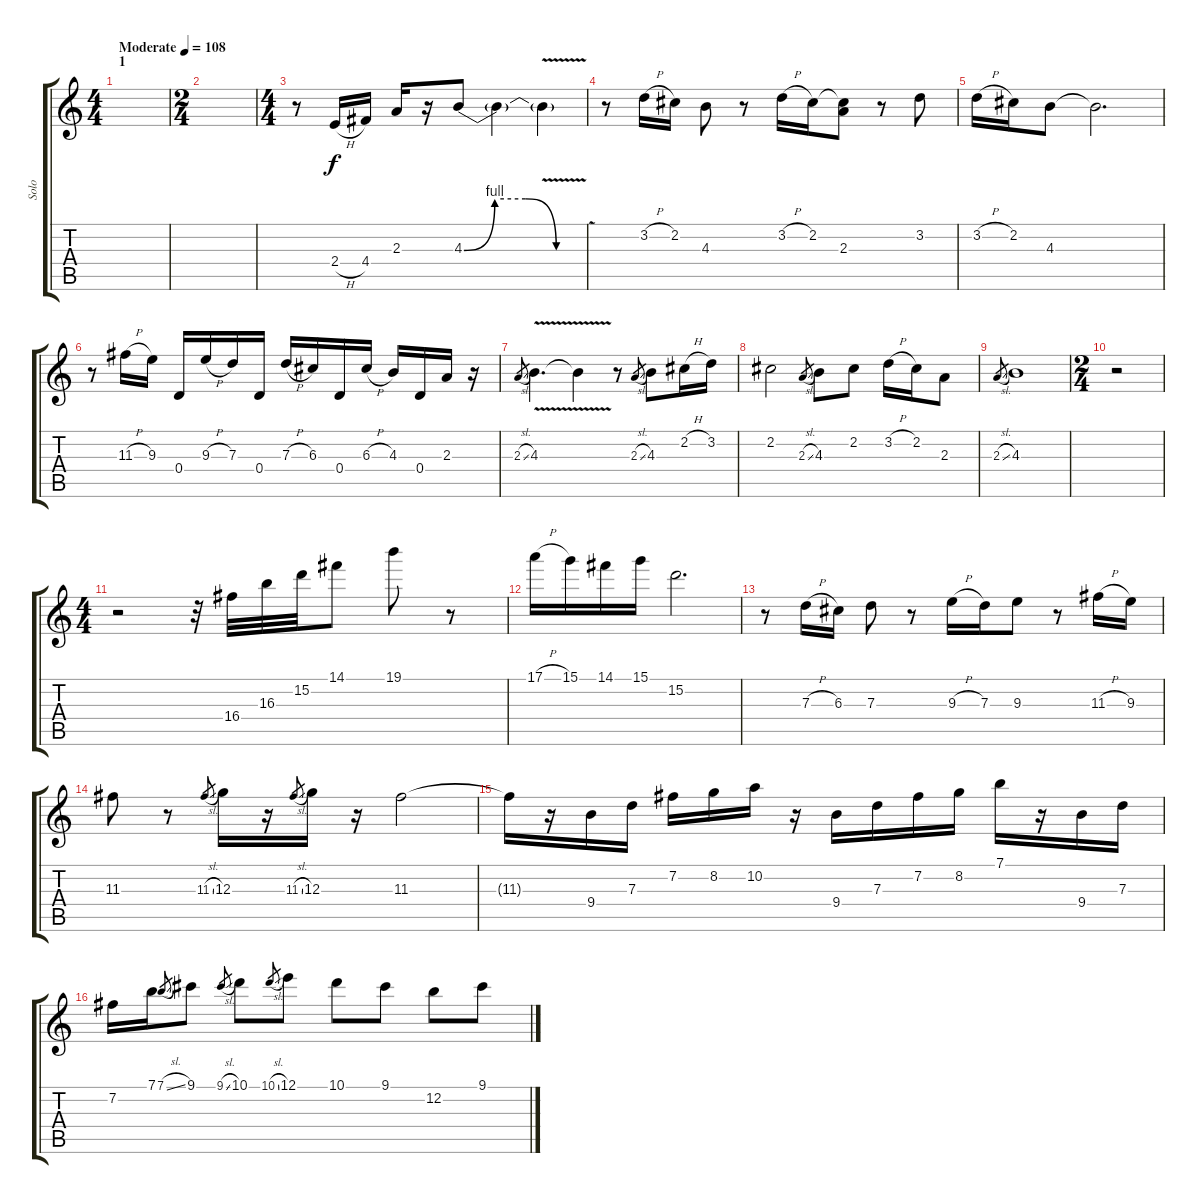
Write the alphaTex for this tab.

\track ("Solo" "Solo") {instrument electricguitarclean}
\staff {score tabs}
\tuning (E4 B3 G3 D3 A2 E2) {hide}
\ts (4 4)
\section ("" "1")
\tempo (108 "Moderate")
\clef g2
\ks c
|
\ts (2 4)
|
\ts (4 4)
r.8 2.4{h}.16 4.4.16 2.3.16 r.16 4.3{be (custom 0 0 15 4 30 4 45 0 60 0)}.8 4.3{t}.4 4.3{v t}.4 |
r.8 3.2{h}.16 2.2.16 4.3.8 r.8 3.2{h}.16 2.2.16 (2.2{t} 2.3).8 r.8 3.2.8 |
3.2{h}.16 2.2.16 4.3.8 4.3{t}.2{d} |
r.8 11.3{h}.16 9.3.16 0.4.16 9.3{h}.16 7.3.16 0.4.16 7.3{h}.16 6.3.16 0.4.16 6.3{h}.16 4.3.16 0.4.16 2.3.16 r.16 |
2.3{sl}.8{gr} 4.3{v}.4{d} 4.3{t}.4 r.8 2.3{sl}.8{gr} 4.3.8 2.2{h}.16 3.2.16 |
2.2.2 2.3{sl}.8{gr} 4.3.8 2.2.8 3.2{h}.16 2.2.16 2.3.8 |
2.3{sl}.8{gr} 4.3.1 |
\ts (2 4)
r.2 |
\ts (4 4)
r.2 r.32 16.4.32 16.3.32 15.2.32 14.1.8 19.1.8 r.8 |
17.1{h}.16 15.1.16 14.1.16 15.1.16 15.2.2{d} |
r.8 7.3{h}.16 6.3.16 7.3.8 r.8 9.3{h}.16 7.3.16 9.3.8 r.8 11.3{h}.16 9.3.16 |
11.3.8 r.8 11.3{sl}.8{gr} 12.3.16 r.16 11.3{sl}.8{gr} 12.3.16 r.16 11.3.2 |
11.3{t}.16 r.16 9.4.16 7.3.16 7.2.16 8.2.16 10.2.16 r.16 9.4.16 7.3.16 7.2.16 8.2.16 7.1.16 r.16 9.4.16 7.3.16 |
7.2.16 7.1.16 7.1{sl}.8{gr} 9.1.8 9.1{sl}.8{gr} 10.1.8 10.1{sl}.8{gr} 12.1.8 10.1.8 9.1.8 12.2.8 9.1.8
